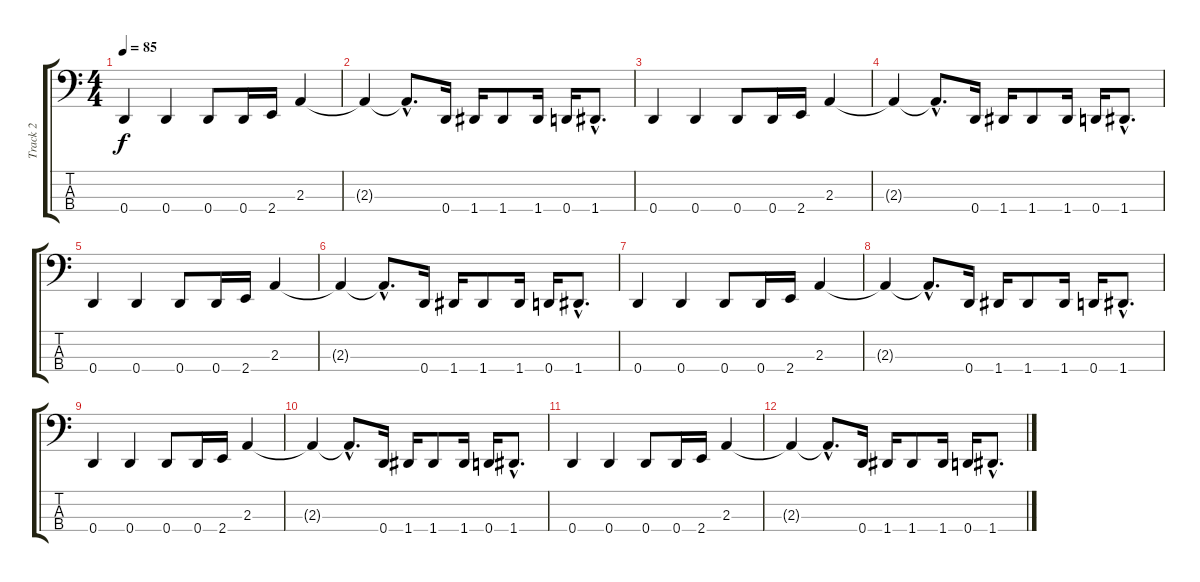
\track ("Track 2" "Track 2") {instrument electricbassfinger}
\staff {score tabs}
\tuning (F2 C2 G1 D1) {hide}
\ts (4 4)
\tempo 85
\clef f4
\ks c
0.4.4{dy f} 0.4.4 0.4.8 0.4.16 2.4.16 2.3.4 |
2.3{t}.4 2.3{hac t}.8{d} 0.4.16 1.4.16 1.4.8 1.4.16 0.4.16 1.4{hac}.8{d} |
0.4.4 0.4.4 0.4.8 0.4.16 2.4.16 2.3.4 |
2.3{t}.4 2.3{hac t}.8{d} 0.4.16 1.4.16 1.4.8 1.4.16 0.4.16 1.4{hac}.8{d} |
0.4.4 0.4.4 0.4.8 0.4.16 2.4.16 2.3.4 |
2.3{t}.4 2.3{hac t}.8{d} 0.4.16 1.4.16 1.4.8 1.4.16 0.4.16 1.4{hac}.8{d} |
0.4.4 0.4.4 0.4.8 0.4.16 2.4.16 2.3.4 |
2.3{t}.4 2.3{hac t}.8{d} 0.4.16 1.4.16 1.4.8 1.4.16 0.4.16 1.4{hac}.8{d} |
0.4.4 0.4.4 0.4.8 0.4.16 2.4.16 2.3.4 |
2.3{t}.4 2.3{hac t}.8{d} 0.4.16 1.4.16 1.4.8 1.4.16 0.4.16 1.4{hac}.8{d} |
0.4.4 0.4.4 0.4.8 0.4.16 2.4.16 2.3.4 |
2.3{t}.4 2.3{hac t}.8{d} 0.4.16 1.4.16 1.4.8 1.4.16 0.4.16 1.4{hac}.8{d}
